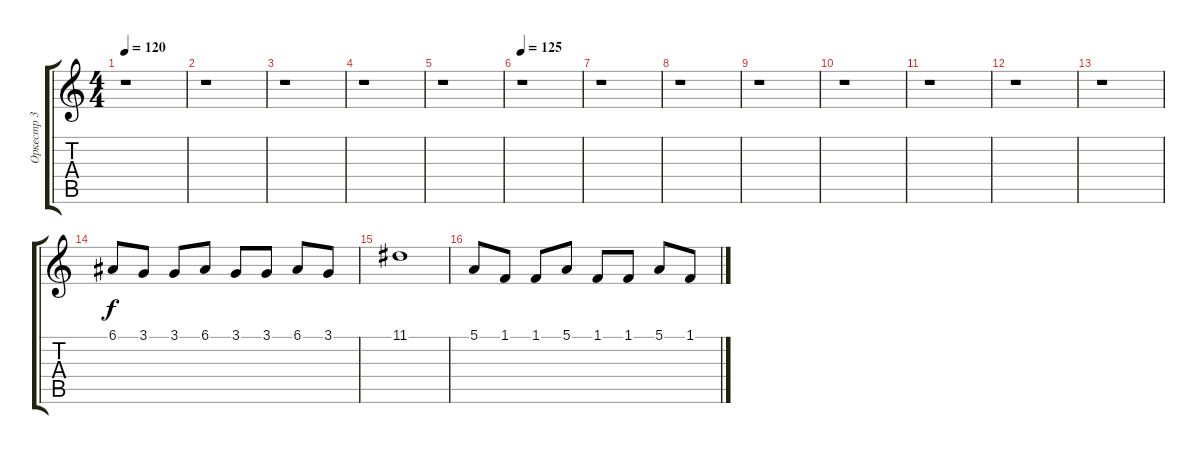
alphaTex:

\track ("Оркестр 3" "Оркестр 3") {instrument trumpet}
\staff {score tabs}
\tuning (E4 B3 G3 D3 A2 E2) {hide}
\ts (4 4)
\tempo 120
\clef g2
\ks c
r.1{dy f} |
r.1 |
r.1 |
r.1 |
r.1 |
\tempo 125
r.1 |
r.1 |
r.1 |
r.1 |
r.1 |
r.1 |
r.1 |
r.1 |
6.1.8 3.1.8 3.1.8 6.1.8 3.1.8 3.1.8 6.1.8 3.1.8 |
11.1.1 |
5.1.8 1.1.8 1.1.8 5.1.8 1.1.8 1.1.8 5.1.8 1.1.8
